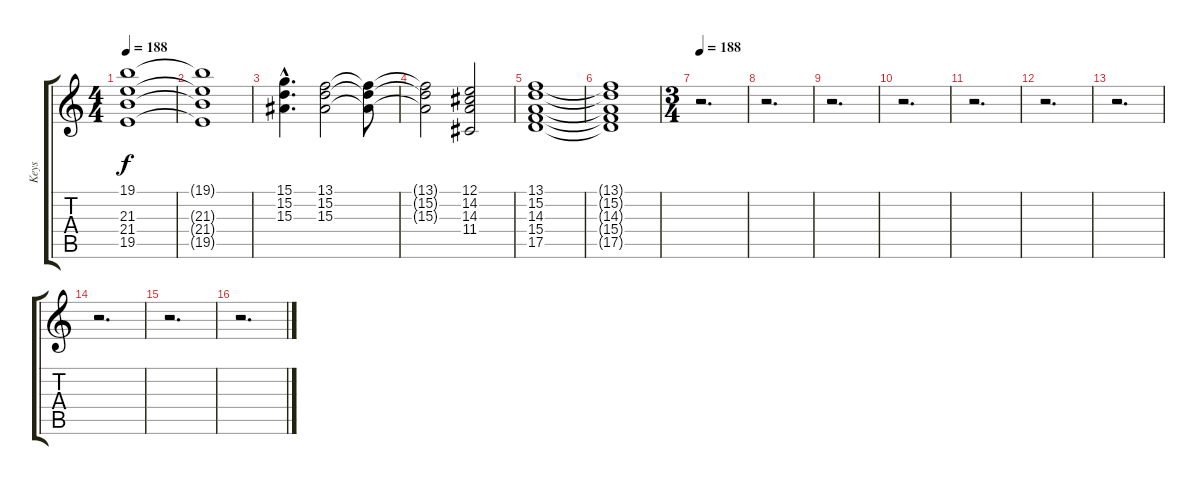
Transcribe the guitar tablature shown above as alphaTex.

\track ("Keys" "Keys") {instrument fx8scifi}
\staff {score tabs}
\tuning (E4 B3 G3 D3 A2 E2) {hide}
\ts (4 4)
\tempo 188
\clef g2
\ks c
(19.1 21.3 21.4 19.5).1{dy f} |
(19.1{t} 21.3{t} 21.4{t} 19.5{t}).1 |
(15.1{hac} 15.2{hac} 15.3{hac}).4{d} (13.1 15.2 15.3).2 (13.1{t} 15.2{t} 15.3{t}).8 |
(13.1{t} 15.2{t} 15.3{t}).2 (12.1 14.2 14.3 11.4).2 |
(13.1 15.2 14.3 15.4 17.5).1 |
(13.1{t} 15.2{t} 14.3{t} 15.4{t} 17.5{t}).1 |
\ts (3 4)
\tempo 188
r.2{d} |
r.2{d} |
r.2{d} |
r.2{d} |
r.2{d} |
r.2{d} |
r.2{d} |
r.2{d} |
r.2{d} |
r.2{d}
